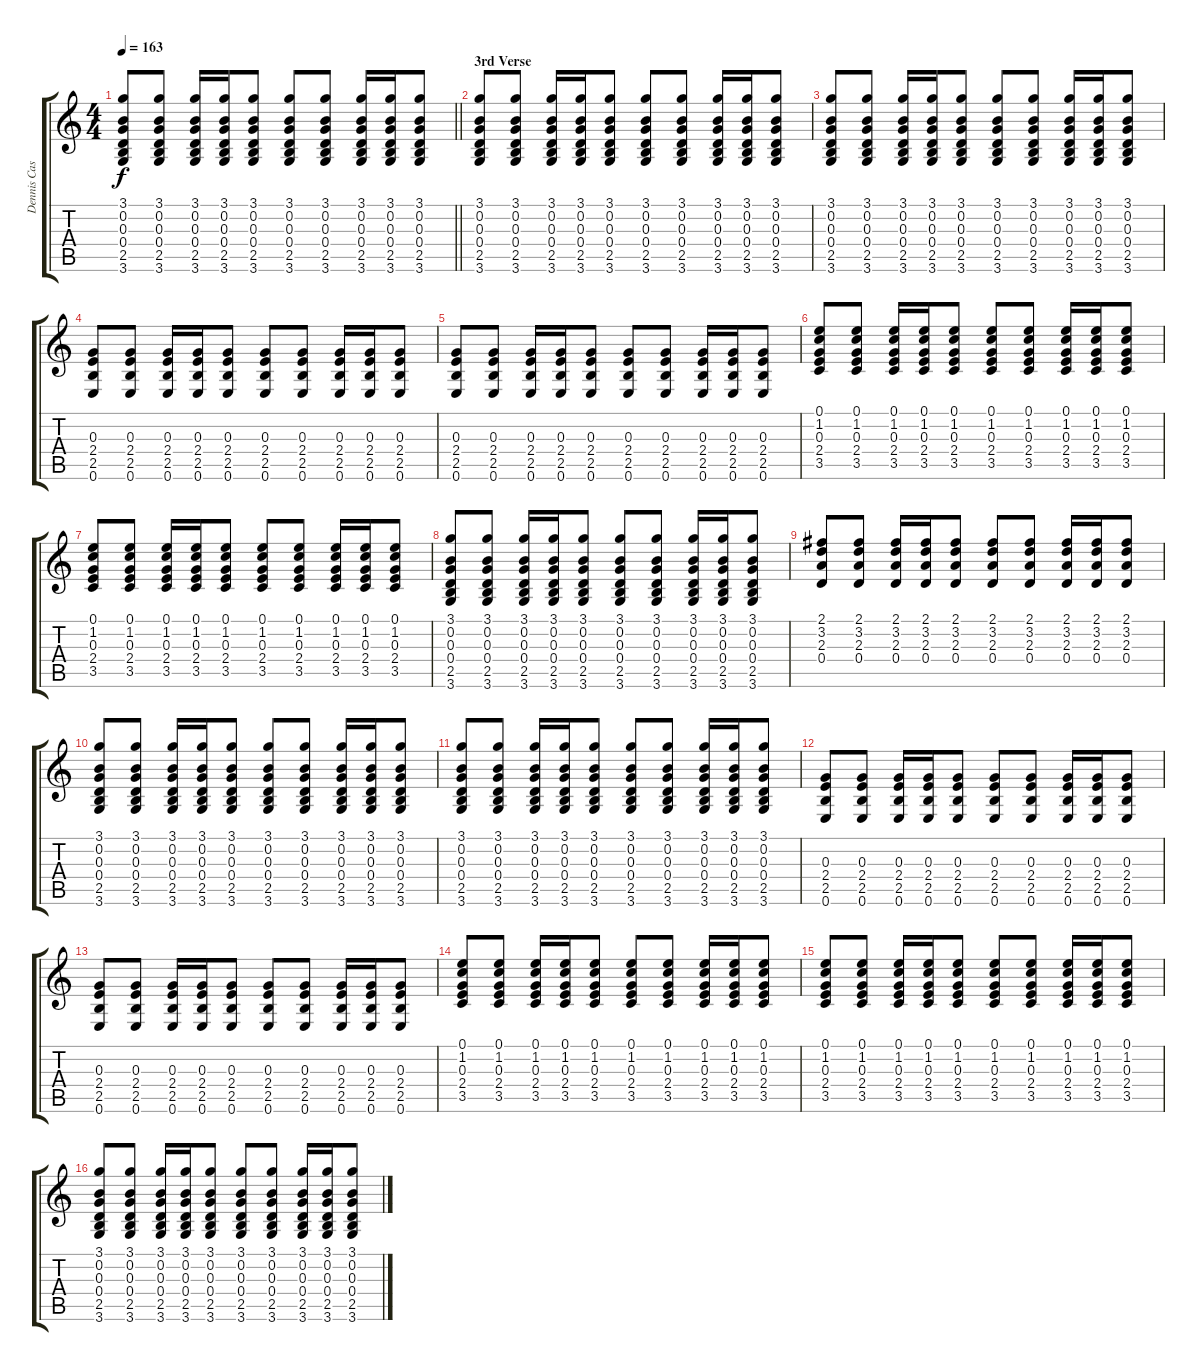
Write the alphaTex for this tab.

\track ("Dennis Casey" "Dennis Cas") {instrument distortionguitar}
\staff {score tabs}
\tuning (E4 B3 G3 D3 A2 E2) {hide}
\ts (4 4)
\tempo 163
\clef g2
\barLineRight lightlight
\ks c
(3.1 0.2 0.3 0.4 2.5 3.6).8{dy f} (3.1 0.2 0.3 0.4 2.5 3.6).8 (3.1 0.2 0.3 0.4 2.5 3.6).16 (3.1 0.2 0.3 0.4 2.5 3.6).16 (3.1 0.2 0.3 0.4 2.5 3.6).8 (3.1 0.2 0.3 0.4 2.5 3.6).8 (3.1 0.2 0.3 0.4 2.5 3.6).8 (3.1 0.2 0.3 0.4 2.5 3.6).16 (3.1 0.2 0.3 0.4 2.5 3.6).16 (3.1 0.2 0.3 0.4 2.5 3.6).8 |
\section ("" "3rd Verse")
(3.1 0.2 0.3 0.4 2.5 3.6).8 (3.1 0.2 0.3 0.4 2.5 3.6).8 (3.1 0.2 0.3 0.4 2.5 3.6).16 (3.1 0.2 0.3 0.4 2.5 3.6).16 (3.1 0.2 0.3 0.4 2.5 3.6).8 (3.1 0.2 0.3 0.4 2.5 3.6).8 (3.1 0.2 0.3 0.4 2.5 3.6).8 (3.1 0.2 0.3 0.4 2.5 3.6).16 (3.1 0.2 0.3 0.4 2.5 3.6).16 (3.1 0.2 0.3 0.4 2.5 3.6).8 |
(3.1 0.2 0.3 0.4 2.5 3.6).8 (3.1 0.2 0.3 0.4 2.5 3.6).8 (3.1 0.2 0.3 0.4 2.5 3.6).16 (3.1 0.2 0.3 0.4 2.5 3.6).16 (3.1 0.2 0.3 0.4 2.5 3.6).8 (3.1 0.2 0.3 0.4 2.5 3.6).8 (3.1 0.2 0.3 0.4 2.5 3.6).8 (3.1 0.2 0.3 0.4 2.5 3.6).16 (3.1 0.2 0.3 0.4 2.5 3.6).16 (3.1 0.2 0.3 0.4 2.5 3.6).8 |
(0.3 2.4 2.5 0.6).8 (0.3 2.4 2.5 0.6).8 (0.3 2.4 2.5 0.6).16 (0.3 2.4 2.5 0.6).16 (0.3 2.4 2.5 0.6).8 (0.3 2.4 2.5 0.6).8 (0.3 2.4 2.5 0.6).8 (0.3 2.4 2.5 0.6).16 (0.3 2.4 2.5 0.6).16 (0.3 2.4 2.5 0.6).8 |
(0.3 2.4 2.5 0.6).8 (0.3 2.4 2.5 0.6).8 (0.3 2.4 2.5 0.6).16 (0.3 2.4 2.5 0.6).16 (0.3 2.4 2.5 0.6).8 (0.3 2.4 2.5 0.6).8 (0.3 2.4 2.5 0.6).8 (0.3 2.4 2.5 0.6).16 (0.3 2.4 2.5 0.6).16 (0.3 2.4 2.5 0.6).8 |
(0.1 1.2 0.3 2.4 3.5).8 (0.1 1.2 0.3 2.4 3.5).8 (0.1 1.2 0.3 2.4 3.5).16 (0.1 1.2 0.3 2.4 3.5).16 (0.1 1.2 0.3 2.4 3.5).8 (0.1 1.2 0.3 2.4 3.5).8 (0.1 1.2 0.3 2.4 3.5).8 (0.1 1.2 0.3 2.4 3.5).16 (0.1 1.2 0.3 2.4 3.5).16 (0.1 1.2 0.3 2.4 3.5).8 |
(0.1 1.2 0.3 2.4 3.5).8 (0.1 1.2 0.3 2.4 3.5).8 (0.1 1.2 0.3 2.4 3.5).16 (0.1 1.2 0.3 2.4 3.5).16 (0.1 1.2 0.3 2.4 3.5).8 (0.1 1.2 0.3 2.4 3.5).8 (0.1 1.2 0.3 2.4 3.5).8 (0.1 1.2 0.3 2.4 3.5).16 (0.1 1.2 0.3 2.4 3.5).16 (0.1 1.2 0.3 2.4 3.5).8 |
(3.1 0.2 0.3 0.4 2.5 3.6).8 (3.1 0.2 0.3 0.4 2.5 3.6).8 (3.1 0.2 0.3 0.4 2.5 3.6).16 (3.1 0.2 0.3 0.4 2.5 3.6).16 (3.1 0.2 0.3 0.4 2.5 3.6).8 (3.1 0.2 0.3 0.4 2.5 3.6).8 (3.1 0.2 0.3 0.4 2.5 3.6).8 (3.1 0.2 0.3 0.4 2.5 3.6).16 (3.1 0.2 0.3 0.4 2.5 3.6).16 (3.1 0.2 0.3 0.4 2.5 3.6).8 |
(2.1 3.2 2.3 0.4).8 (2.1 3.2 2.3 0.4).8 (2.1 3.2 2.3 0.4).16 (2.1 3.2 2.3 0.4).16 (2.1 3.2 2.3 0.4).8 (2.1 3.2 2.3 0.4).8 (2.1 3.2 2.3 0.4).8 (2.1 3.2 2.3 0.4).16 (2.1 3.2 2.3 0.4).16 (2.1 3.2 2.3 0.4).8 |
(3.1 0.2 0.3 0.4 2.5 3.6).8 (3.1 0.2 0.3 0.4 2.5 3.6).8 (3.1 0.2 0.3 0.4 2.5 3.6).16 (3.1 0.2 0.3 0.4 2.5 3.6).16 (3.1 0.2 0.3 0.4 2.5 3.6).8 (3.1 0.2 0.3 0.4 2.5 3.6).8 (3.1 0.2 0.3 0.4 2.5 3.6).8 (3.1 0.2 0.3 0.4 2.5 3.6).16 (3.1 0.2 0.3 0.4 2.5 3.6).16 (3.1 0.2 0.3 0.4 2.5 3.6).8 |
(3.1 0.2 0.3 0.4 2.5 3.6).8 (3.1 0.2 0.3 0.4 2.5 3.6).8 (3.1 0.2 0.3 0.4 2.5 3.6).16 (3.1 0.2 0.3 0.4 2.5 3.6).16 (3.1 0.2 0.3 0.4 2.5 3.6).8 (3.1 0.2 0.3 0.4 2.5 3.6).8 (3.1 0.2 0.3 0.4 2.5 3.6).8 (3.1 0.2 0.3 0.4 2.5 3.6).16 (3.1 0.2 0.3 0.4 2.5 3.6).16 (3.1 0.2 0.3 0.4 2.5 3.6).8 |
(0.3 2.4 2.5 0.6).8 (0.3 2.4 2.5 0.6).8 (0.3 2.4 2.5 0.6).16 (0.3 2.4 2.5 0.6).16 (0.3 2.4 2.5 0.6).8 (0.3 2.4 2.5 0.6).8 (0.3 2.4 2.5 0.6).8 (0.3 2.4 2.5 0.6).16 (0.3 2.4 2.5 0.6).16 (0.3 2.4 2.5 0.6).8 |
(0.3 2.4 2.5 0.6).8 (0.3 2.4 2.5 0.6).8 (0.3 2.4 2.5 0.6).16 (0.3 2.4 2.5 0.6).16 (0.3 2.4 2.5 0.6).8 (0.3 2.4 2.5 0.6).8 (0.3 2.4 2.5 0.6).8 (0.3 2.4 2.5 0.6).16 (0.3 2.4 2.5 0.6).16 (0.3 2.4 2.5 0.6).8 |
(0.1 1.2 0.3 2.4 3.5).8 (0.1 1.2 0.3 2.4 3.5).8 (0.1 1.2 0.3 2.4 3.5).16 (0.1 1.2 0.3 2.4 3.5).16 (0.1 1.2 0.3 2.4 3.5).8 (0.1 1.2 0.3 2.4 3.5).8 (0.1 1.2 0.3 2.4 3.5).8 (0.1 1.2 0.3 2.4 3.5).16 (0.1 1.2 0.3 2.4 3.5).16 (0.1 1.2 0.3 2.4 3.5).8 |
(0.1 1.2 0.3 2.4 3.5).8 (0.1 1.2 0.3 2.4 3.5).8 (0.1 1.2 0.3 2.4 3.5).16 (0.1 1.2 0.3 2.4 3.5).16 (0.1 1.2 0.3 2.4 3.5).8 (0.1 1.2 0.3 2.4 3.5).8 (0.1 1.2 0.3 2.4 3.5).8 (0.1 1.2 0.3 2.4 3.5).16 (0.1 1.2 0.3 2.4 3.5).16 (0.1 1.2 0.3 2.4 3.5).8 |
(3.1 0.2 0.3 0.4 2.5 3.6).8 (3.1 0.2 0.3 0.4 2.5 3.6).8 (3.1 0.2 0.3 0.4 2.5 3.6).16 (3.1 0.2 0.3 0.4 2.5 3.6).16 (3.1 0.2 0.3 0.4 2.5 3.6).8 (3.1 0.2 0.3 0.4 2.5 3.6).8 (3.1 0.2 0.3 0.4 2.5 3.6).8 (3.1 0.2 0.3 0.4 2.5 3.6).16 (3.1 0.2 0.3 0.4 2.5 3.6).16 (3.1 0.2 0.3 0.4 2.5 3.6).8
